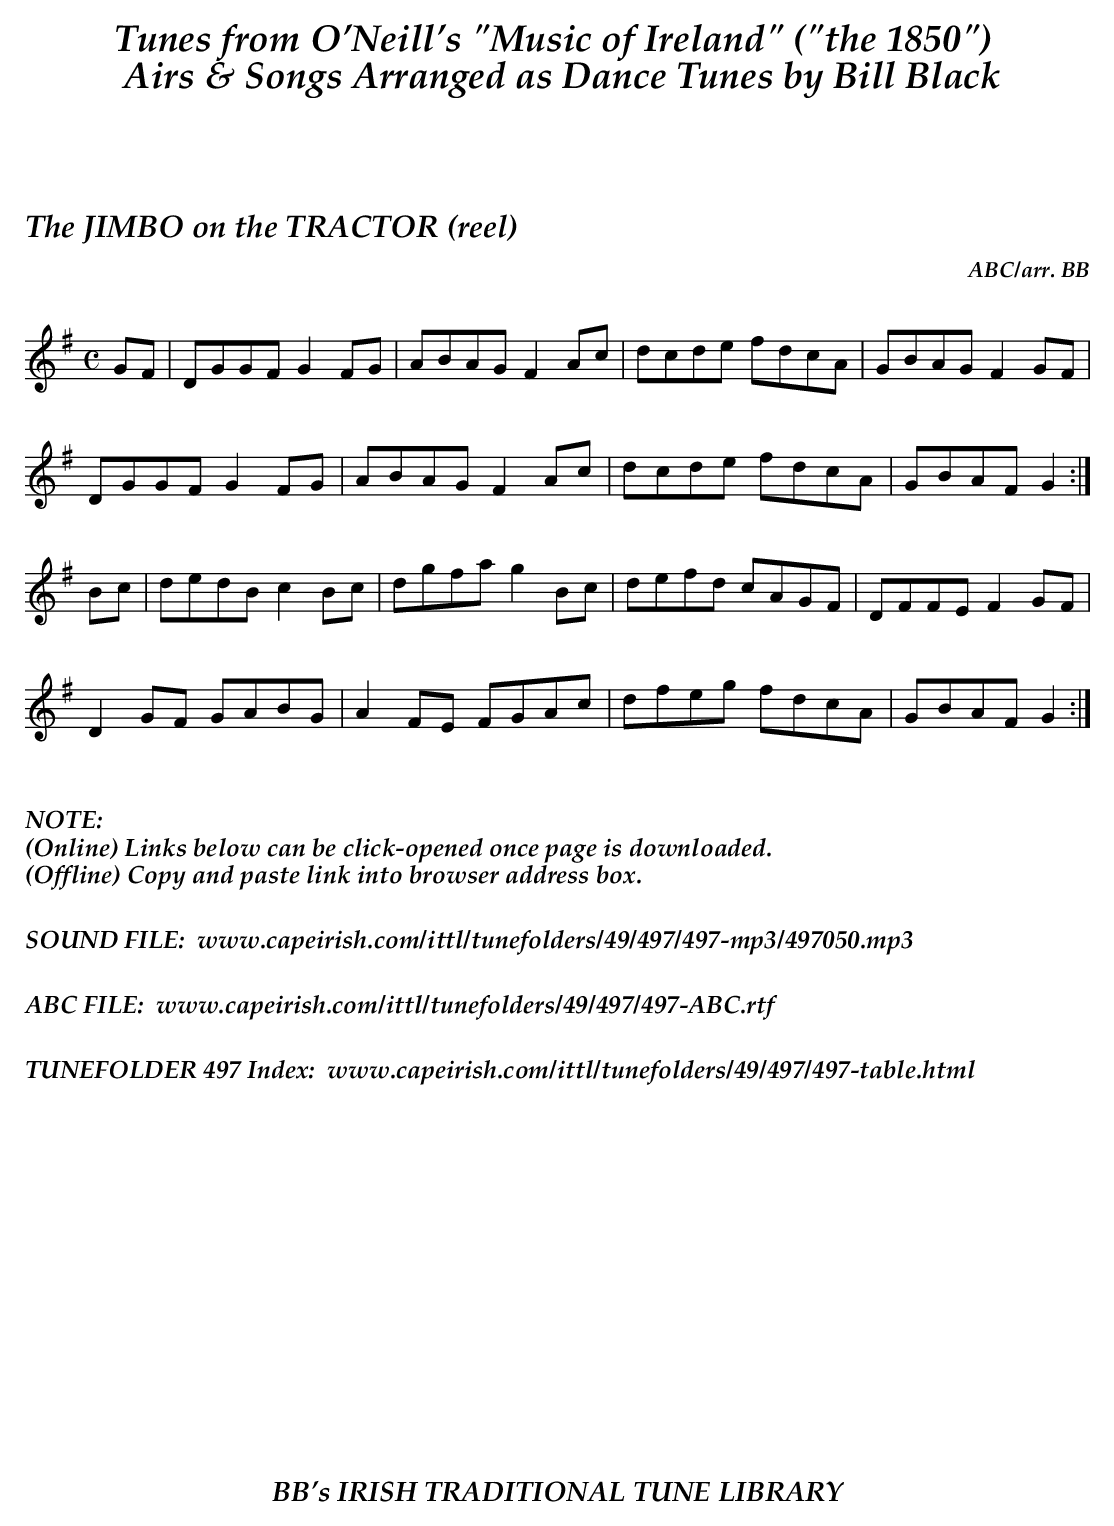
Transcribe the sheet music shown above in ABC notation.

X:1
T:JIMBO on the TRACTOR (reel), The
C:ABC/arr. BB
M:C
L:1/8
K:G
GF|DGGF G2FG|ABAG F2Ac|dcde fdcA|GBAG F2GF|
DGGF G2FG|ABAG F2Ac|dcde fdcA|GBAF G2 :|
Bc|dedB c2Bc|dgfa g2Bc|defd cAGF|DFFE F2GF|
D2GF GABG|A2FE FGAc|dfeg fdcA|GBAF G2 :|
%%vskip .3in
%%textoption left
%%textfont "Palatino-BoldItalic" 16
%%begintext
%%NOTE:
(Online) Links below can be click-opened once page is downloaded.
(Offline) Copy and paste link into browser address box.
%%
%%
SOUND FILE:  www.capeirish.com/ittl/tunefolders/49/497/497-mp3/497050.mp3
%%
%%
ABC FILE:  www.capeirish.com/ittl/tunefolders/49/497/497-ABC.rtf
%%
%%
TUNEFOLDER 497 Index:  www.capeirish.com/ittl/tunefolders/49/497/497-table.html
